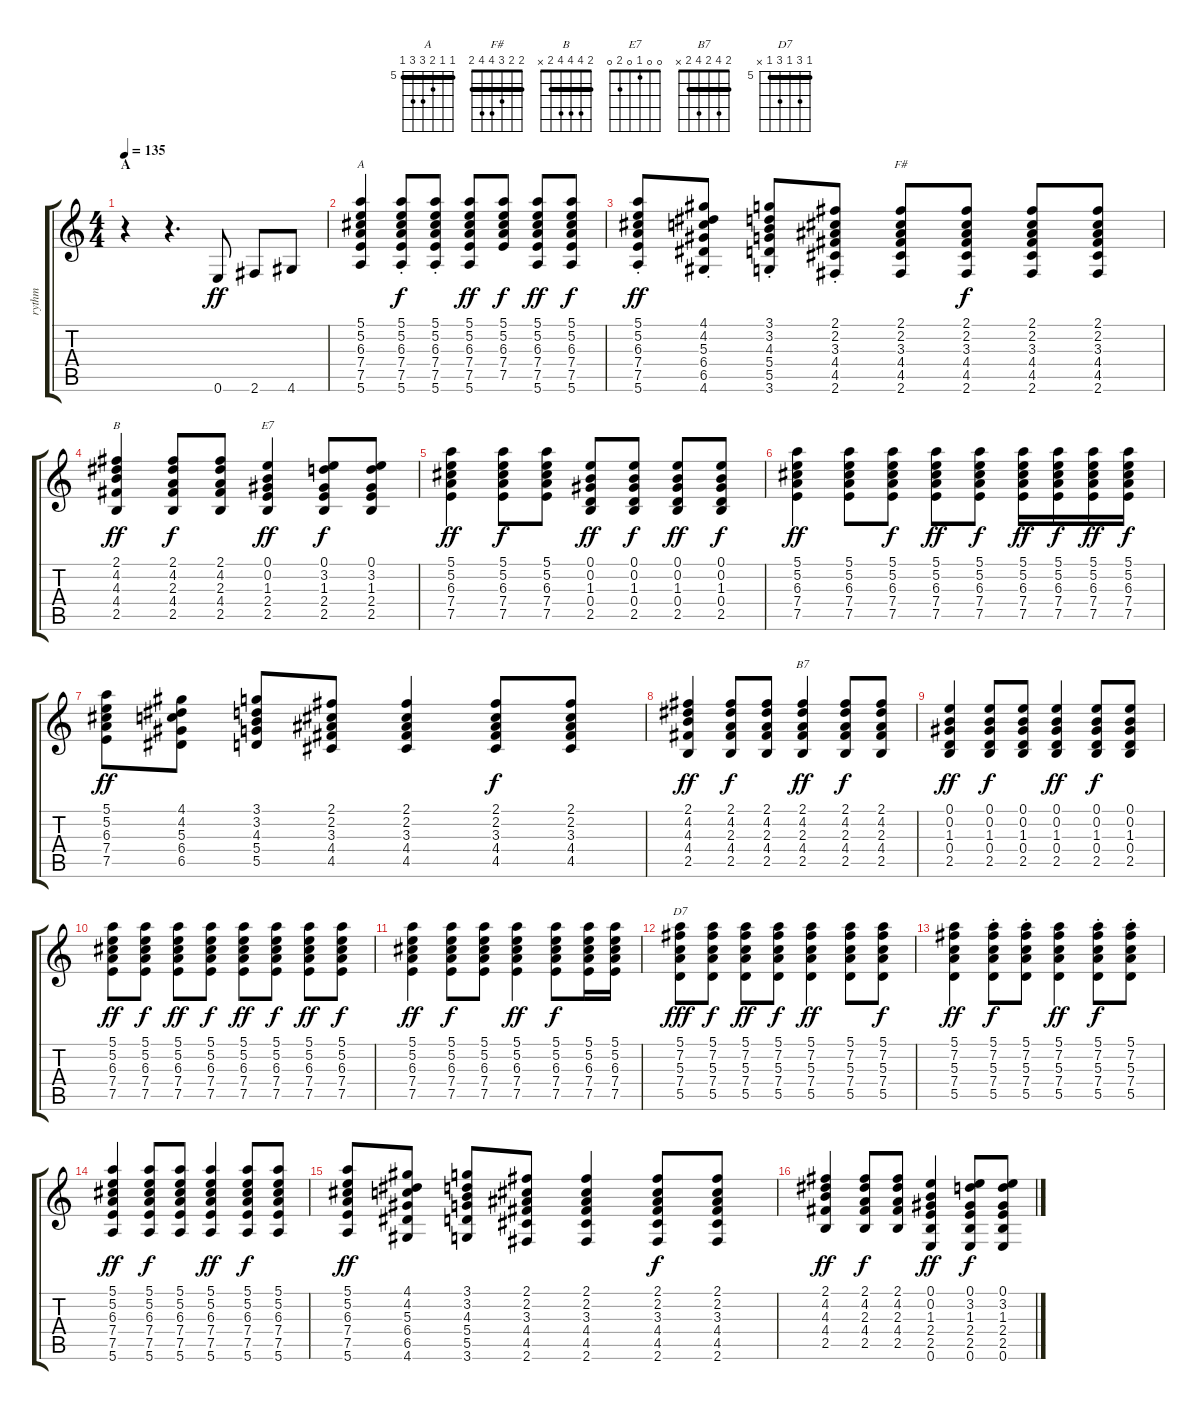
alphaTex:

\track ("rythm" "rythm") {instrument acousticguitarsteel}
\staff {score tabs}
\tuning (E4 B3 G3 D3 A2 E2) {hide}
\chord ("A" 5 5 6 7 7 5) {firstfret 5 barre 5}
\chord ("F#" 2 2 3 4 4 2) {barre 2}
\chord ("B" 2 4 4 4 2 x) {barre 2}
\chord ("E7" 0 0 1 0 2 0)
\chord ("B7" 2 4 2 4 2 x) {barre 2}
\chord ("D7" 5 7 5 7 5 x) {firstfret 5 barre 5}
\ts (4 4)
\section ("" "A")
\tempo 135
\clef g2
\ks c
r.4{dy ff instrument acousticguitarsteel} r.4{d} 0.6.8 2.6.8 4.6.8 |
(5.1 5.2 6.3 7.4 7.5 5.6).4{ch "A"} (5.1{st} 5.2 6.3 7.4 7.5 5.6).8{dy f} (5.1{st} 5.2 6.3 7.4 7.5 5.6).8 (5.1 5.2 6.3 7.4 7.5 5.6).8{dy ff} (5.1 5.2 6.3 7.4 7.5).8{dy f} (5.1 5.2 6.3 7.4 7.5 5.6).8{dy ff} (5.1 5.2 6.3 7.4 7.5 5.6).8{dy f} |
(5.1{st} 5.2 6.3 7.4 7.5 5.6).8{dy ff} (4.1{st} 4.2 5.3 6.4 6.5 4.6).8 (3.1{st} 3.2 4.3 5.4 5.5 3.6).8 (2.1{st} 2.2 3.3 4.4 4.5 2.6).8 (2.1 2.2 3.3 4.4 4.5 2.6).8{ch "F#"} (2.1 2.2 3.3 4.4 4.5 2.6).8{dy f} (2.1 2.2 3.3 4.4 4.5 2.6).8 (2.1 2.2 3.3 4.4 4.5 2.6).8 |
(2.1 4.2 4.3 4.4 2.5).4{ch "B" dy ff} (2.1 4.2 2.3 4.4 2.5).8{dy f} (2.1 4.2 2.3 4.4 2.5).8 (0.1 0.2 1.3 2.4 2.5).4{ch "E7" dy ff} (0.1 3.2 1.3 2.4 2.5).8{dy f} (0.1 3.2 1.3 2.4 2.5).8 |
(5.1 5.2 6.3 7.4 7.5).4{dy ff} (5.1 5.2 6.3 7.4 7.5).8{dy f} (5.1 5.2 6.3 7.4 7.5).8 (0.1 0.2 1.3 0.4 2.5).8{dy ff} (0.1 0.2 1.3 0.4 2.5).8{dy f} (0.1 0.2 1.3 0.4 2.5).8{dy ff} (0.1 0.2 1.3 0.4 2.5).8{dy f} |
(5.1 5.2 6.3 7.4 7.5).4{dy ff} (5.1 5.2 6.3 7.4 7.5).8 (5.1 5.2 6.3 7.4 7.5).8{dy f} (5.1 5.2 6.3 7.4 7.5).8{dy ff} (5.1 5.2 6.3 7.4 7.5).8{dy f} (5.1 5.2 6.3 7.4 7.5).16{dy ff} (5.1 5.2 6.3 7.4 7.5).16{dy f} (5.1 5.2 6.3 7.4 7.5).16{dy ff} (5.1 5.2 6.3 7.4 7.5).16{dy f} |
(5.1 5.2 6.3 7.4 7.5).8{dy ff} (4.1 4.2 5.3 6.4 6.5).8 (3.1 3.2 4.3 5.4 5.5).8 (2.1 2.2 3.3 4.4 4.5).8 (2.1 2.2 3.3 4.4 4.5).4 (2.1 2.2 3.3 4.4 4.5).8{dy f} (2.1 2.2 3.3 4.4 4.5).8 |
(2.1 4.2 4.3 4.4 2.5).4{dy ff} (2.1 4.2 2.3 4.4 2.5).8{dy f} (2.1 4.2 2.3 4.4 2.5).8 (2.1 4.2 2.3 4.4 2.5).4{ch "B7" dy ff} (2.1 4.2 2.3 4.4 2.5).8{dy f} (2.1 4.2 2.3 4.4 2.5).8 |
(0.1 0.2 1.3 0.4 2.5).4{dy ff} (0.1 0.2 1.3 0.4 2.5).8{dy f} (0.1 0.2 1.3 0.4 2.5).8 (0.1 0.2 1.3 0.4 2.5).4{dy ff} (0.1 0.2 1.3 0.4 2.5).8{dy f} (0.1 0.2 1.3 0.4 2.5).8 |
(5.1 5.2 6.3 7.4 7.5).8{dy ff} (5.1 5.2 6.3 7.4 7.5).8{dy f} (5.1 5.2 6.3 7.4 7.5).8{dy ff} (5.1 5.2 6.3 7.4 7.5).8{dy f} (5.1 5.2 6.3 7.4 7.5).8{dy ff} (5.1 5.2 6.3 7.4 7.5).8{dy f} (5.1 5.2 6.3 7.4 7.5).8{dy ff} (5.1 5.2 6.3 7.4 7.5).8{dy f} |
(5.1 5.2 6.3 7.4 7.5).4{dy ff} (5.1 5.2 6.3 7.4 7.5).8{dy f} (5.1 5.2 6.3 7.4 7.5).8 (5.1 5.2 6.3 7.4 7.5).4{dy ff} (5.1 5.2 6.3 7.4 7.5).8{dy f} (5.1 5.2 6.3 7.4 7.5).16 (5.1 5.2 6.3 7.4 7.5).16 |
(5.1 7.2 5.3 7.4 5.5).8{ch "D7" dy fff} (5.1 7.2 5.3 7.4 5.5).8{dy f} (5.1 7.2 5.3 7.4 5.5).8{dy ff} (5.1 7.2 5.3 7.4 5.5).8{dy f} (5.1 7.2 5.3 7.4 5.5).4{dy ff} (5.1 7.2 5.3 7.4 5.5).8 (5.1 7.2 5.3 7.4 5.5).8{dy f} |
(5.1 7.2 5.3 7.4 5.5).4{dy ff} (5.1{st} 7.2 5.3 7.4 5.5).8{dy f} (5.1{st} 7.2 5.3 7.4 5.5).8 (5.1 7.2 5.3 7.4 5.5).4{dy ff} (5.1{st} 7.2 5.3 7.4 5.5).8{dy f} (5.1{st} 7.2 5.3 7.4 5.5).8 |
(5.1 5.2 6.3 7.4 7.5 5.6).4{dy ff} (5.1 5.2 6.3 7.4 7.5 5.6).8{dy f} (5.1 5.2 6.3 7.4 7.5 5.6).8 (5.1 5.2 6.3 7.4 7.5 5.6).4{dy ff} (5.1 5.2 6.3 7.4 7.5 5.6).8{dy f} (5.1 5.2 6.3 7.4 7.5 5.6).8 |
(5.1 5.2 6.3 7.4 7.5 5.6).8{dy ff} (4.1 4.2 5.3 6.4 6.5 4.6).8 (3.1 3.2 4.3 5.4 5.5 3.6).8 (2.1 2.2 3.3 4.4 4.5 2.6).8 (2.1 2.2 3.3 4.4 4.5 2.6).4 (2.1 2.2 3.3 4.4 4.5 2.6).8{dy f} (2.1 2.2 3.3 4.4 4.5 2.6).8 |
(2.1 4.2 4.3 4.4 2.5).4{dy ff} (2.1 4.2 2.3 4.4 2.5).8{dy f} (2.1 4.2 2.3 4.4 2.5).8 (0.1 0.2 1.3 2.4 2.5 0.6).4{dy ff} (0.1 3.2 1.3 2.4 2.5 0.6).8{dy f} (0.1 3.2 1.3 2.4 2.5 0.6).8
